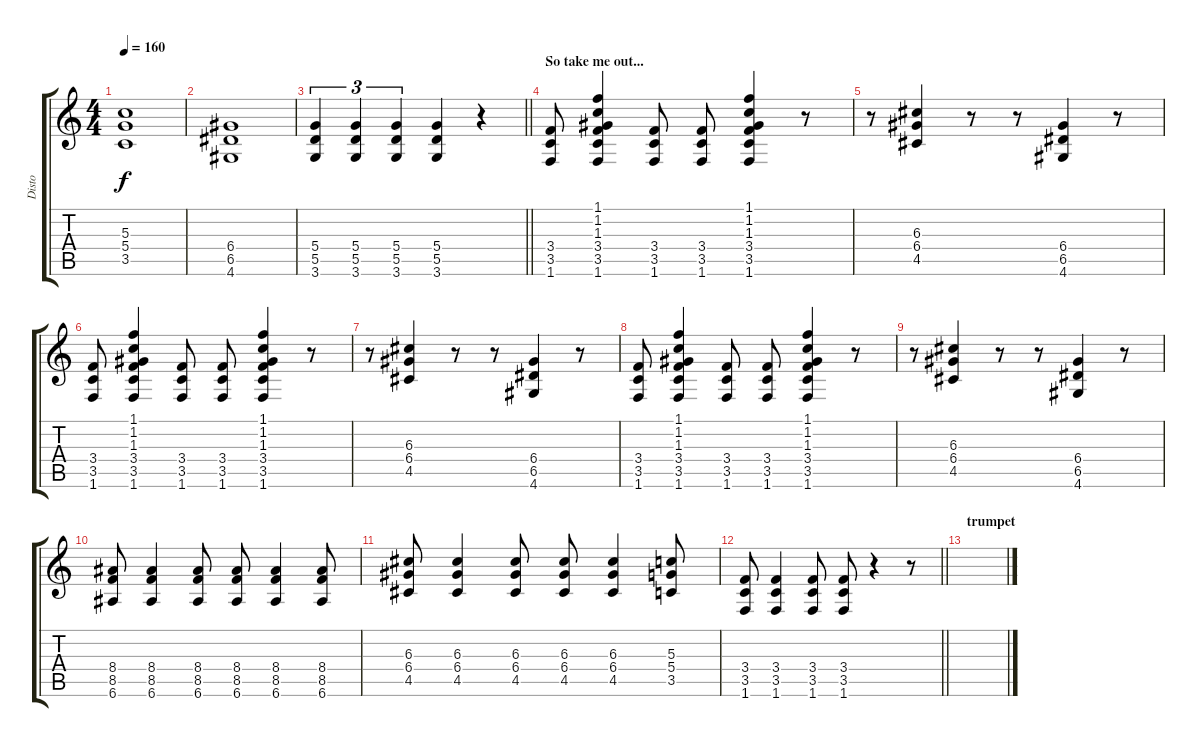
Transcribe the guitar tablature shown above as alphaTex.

\track ("Disto" "Disto") {instrument distortionguitar}
\staff {score tabs}
\tuning (E4 B3 G3 D3 A2 E2) {hide}
\ts (4 4)
\tempo 160
\clef g2
\ks c
(5.3 5.4 3.5).1{dy f} |
(6.4 6.5 4.6).1 |
\barLineRight lightlight
(5.4 5.5 3.6).4{tu (3 2)} (5.4 5.5 3.6).4{tu (3 2)} (5.4 5.5 3.6).4{tu (3 2)} (5.4 5.5 3.6).4 r.4 |
\section ("" "So take me out...")
(3.4 3.5 1.6).8 (1.1 1.2 1.3 3.4 3.5 1.6).4 (3.4 3.5 1.6).8 (3.4 3.5 1.6).8 (1.1 1.2 1.3 3.4 3.5 1.6).4 r.8 |
r.8 (6.3 6.4 4.5).4 r.8 r.8 (6.4 6.5 4.6).4 r.8 |
(3.4 3.5 1.6).8 (1.1 1.2 1.3 3.4 3.5 1.6).4 (3.4 3.5 1.6).8 (3.4 3.5 1.6).8 (1.1 1.2 1.3 3.4 3.5 1.6).4 r.8 |
r.8 (6.3 6.4 4.5).4 r.8 r.8 (6.4 6.5 4.6).4 r.8 |
(3.4 3.5 1.6).8 (1.1 1.2 1.3 3.4 3.5 1.6).4 (3.4 3.5 1.6).8 (3.4 3.5 1.6).8 (1.1 1.2 1.3 3.4 3.5 1.6).4 r.8 |
r.8 (6.3 6.4 4.5).4 r.8 r.8 (6.4 6.5 4.6).4 r.8 |
(8.4 8.5 6.6).8 (8.4 8.5 6.6).4 (8.4 8.5 6.6).8 (8.4 8.5 6.6).8 (8.4 8.5 6.6).4 (8.4 8.5 6.6).8 |
(6.3 6.4 4.5).8 (6.3 6.4 4.5).4 (6.3 6.4 4.5).8 (6.3 6.4 4.5).8 (6.3 6.4 4.5).4 (5.3 5.4 3.5).8 |
\barLineRight lightlight
(3.4 3.5 1.6).8 (3.4 3.5 1.6).4 (3.4 3.5 1.6).8 (3.4 3.5 1.6).8 r.4 r.8 |
\section ("" "trumpet")
